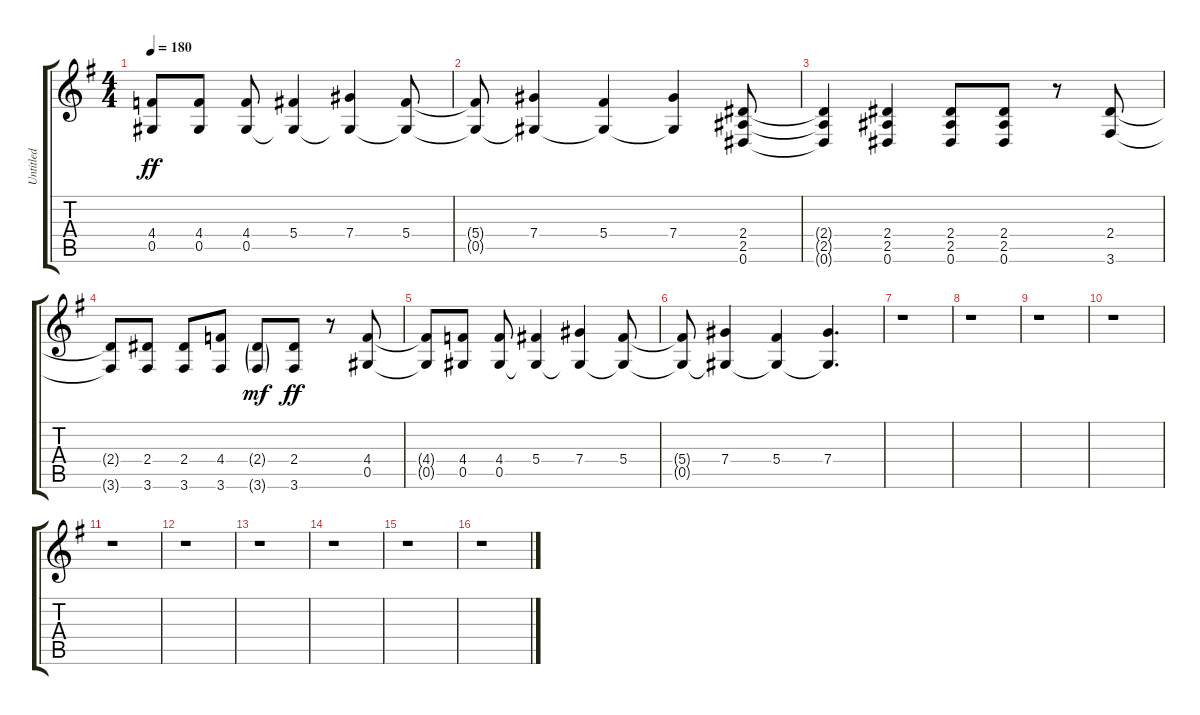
\track ("Untitled" "Untitled") {instrument overdrivenguitar}
\staff {score tabs}
\tuning (Eb4 Bb3 Gb3 Db3 Ab2 Eb2) {hide}
\ts (4 4)
\tempo 180
\clef g2
\ks g
(4.4{t} 0.5{t}).8{dy ff} (4.4 0.5).8 (4.4 0.5).8 (5.4 0.5{t}).4 (7.4 0.5{t}).4 (5.4 0.5{t}).8 |
(5.4{t} 0.5{t}).8 (7.4 0.5{t}).4 (5.4 0.5{t}).4 (7.4 0.5{t}).4 (2.4 2.5 0.6).8 |
(2.4{t} 2.5{t} 0.6{t}).4 (2.4 2.5 0.6).4 (2.4 2.5 0.6).8 (2.4 2.5 0.6).8 r.8 (2.4 3.6).8 |
(2.4{t} 3.6{t}).8 (2.4 3.6).8 (2.4 3.6).8 (4.4 3.6).8 (2.4{g} 3.6{g}).8{dy mf} (2.4 3.6).8{dy ff} r.8 (4.4 0.5).8 |
(4.4{t} 0.5{t}).8 (4.4 0.5).8 (4.4 0.5).8 (5.4 0.5{t}).4 (7.4 0.5{t}).4 (5.4 0.5{t}).8 |
(5.4{t} 0.5{t}).8 (7.4 0.5{t}).4 (5.4 0.5{t}).4 (7.4 0.5{t}).4{d} |
r.1 |
r.1 |
r.1 |
r.1 |
r.1 |
r.1 |
r.1 |
r.1 |
r.1 |
r.1
